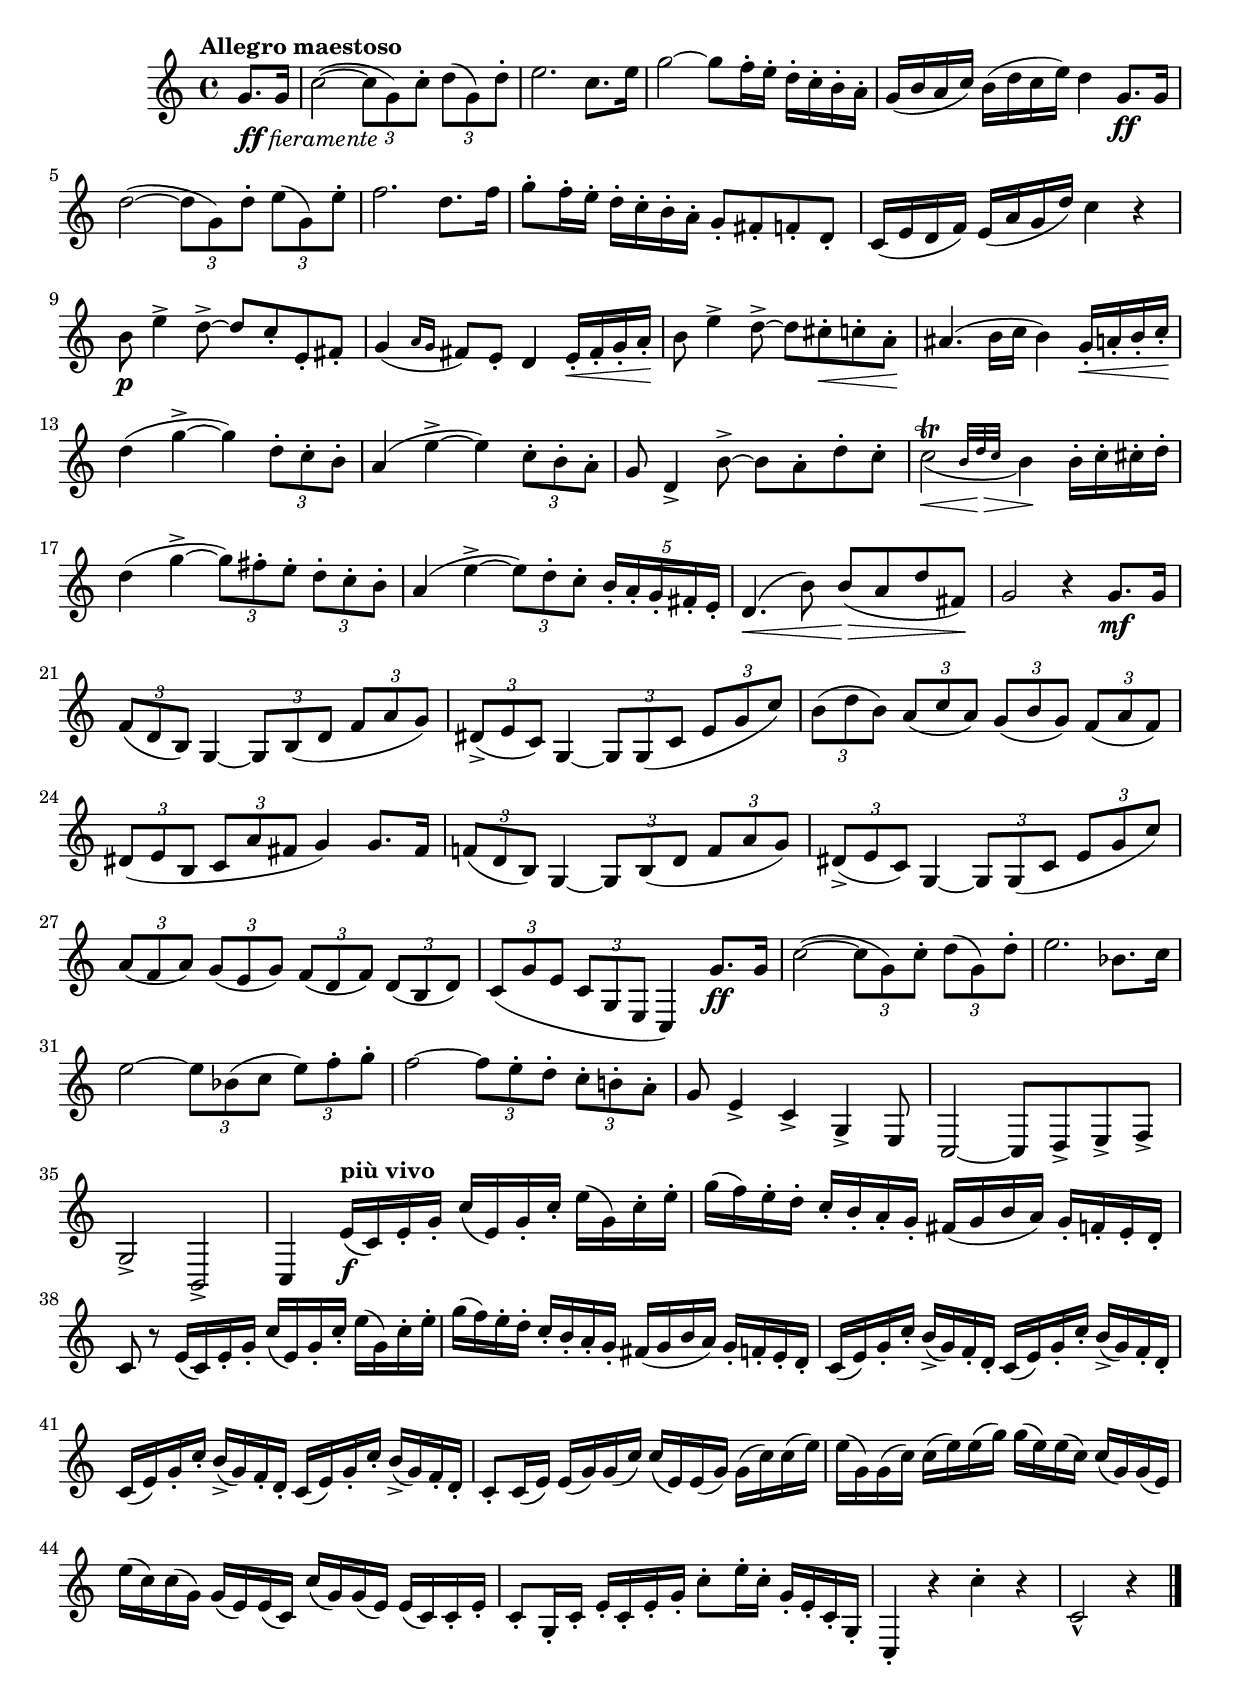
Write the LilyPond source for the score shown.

\version "2.22.0"

\include "settings.ily"

\relative {
  \language "english"

  \transposition f

  \tempo "Allegro maestoso"

  \key c \major
  \time 4/4

  \partial 4 { g'8. \tweak X-offset #(if preserve-line-breaks? -3.5 0) #(make-dynamic-script (markup #:dynamic "ff" #:normal-text (#:italic "fieramente"))) g16 } |
  c2~( \stemDown \tuplet 3/2 4 { 8 g) c-. d( g,) d'-. } \stemNeutral |
  e2. c8. e16 |
  g2~8 f16-. e-. d-. c-. b-. a-. |
  g16( b a c) b( d c e) d4 g,8. \ff g16 |
  d'2~( \tuplet 3/2 4 { 8 g,) d'-. e( g,) e'-. } |
  f2. d8. f16 |
  g8-. f16-. e-. d-. c-. b-. a-. g8-. f-sharp-. f-. d-. |
  c16( e d f) e( a g d') c4 r |

  b8 \p e4-> d8->~8 c-. e,-. f-sharp-. |
  g4( \grace { a16 g } f-sharp8) e-. d4 e16-. \< f-sharp-. g-. a-. \! |
  b8 e4-> d8->~8 c-sharp-. \< c-. a-. \! |
  a-sharp4.( b16 c b4) g16-. \< a-. b-. c-. \! |
  d4( g->~4) \tuplet 3/2 { d8-. c-. b-. } |
  a4( e'->~4) \tuplet 3/2 { c8-. b-. a-. } |
  g8 d4-> \once \stemDown b'8->~8 a-. d-. c-. |
  \afterGrace { c2\trill_( \< } { b32 d \> c } b4) \! b16-. c-. c-sharp-. d-. |
  d4( g->~ \tuplet 3/2 4 { 8) f-sharp-. e-. d-. c-. b-. } |
  a4( e'->~ \tuplet 3/2 { 8) d-. c-. } \tuplet 5/4 { b16-. a-. g-. f-sharp-. e-. } |
  d4.( \< b'8) b( \> a d f-sharp,) \! |
  g2 r4 g8. \mf g16 |

  \tuplet 3/2 { f8( d b) } g4~ \tuplet 3/2 4 { 8 b( d f a g) } |
  \tuplet 3/2 { d-sharp8->( e c) } g4~ \tuplet 3/2 4 { 8 g( c e g c) } |
  \tuplet 3/2 4 { b8( d b) a( c a) g( b g) f( a f) } |
  \tuplet 3/2 4 { d-sharp8( e b c a' f-sharp } g4) g8. f-sharp16 |
  \tuplet 3/2 { f!8( d b) } g4~ \tuplet 3/2 4 { 8 b( d f a g) } |
  \tuplet 3/2 { d-sharp8->( e c) } g4~ \tuplet 3/2 4 { 8 g( c e g c) } |
  \tuplet 3/2 4 { a8( f a) g( e g) f( d f) d( b d) } |
  \tuplet 3/2 4 { c8( g' e c g e } c4) g''8. \ff g16 |

  c2~( \stemDown \tuplet 3/2 4 { 8 g) c-. d( g,) d'-. } \stemNeutral |
  e2. b-flat8. c16 |
  e2~ \tuplet 3/2 4 { 8 b-flat( c e) f-. g-. } |
  f2~ \tuplet 3/2 4 { 8 e-. d-. c-. b!-. a-. } |
  g8 e4-> c-> g-> e8 |
  c2~8 d-> e-> f-> |
  g2-> #(if (string=? bass-clef-name "bass^8") #{ \clef \bass-clef-name #}) b,-> |

  c4 #(if (string=? bass-clef-name "bass^8") #{ \clef "treble" #}) \tempo "più vivo" e'16( \f c) e-. g-. c( e,) g-. c-. e( g,) c-. e-. |
  g16( f) e-. d-. c-. b-. a-. g-. f-sharp( g b a) g-. f-. e-. d-. |
  c8 r e16( c) e-. g-. c( e,) g-. c-. e( g,) c-. e-. |
  g16( f) e-. d-. c-. b-. a-. g-. f-sharp( g b a) g-. f-. e-. d-. |
  \repeat unfold 4 { c16( e) g-. c-. b->( g) f-. d-. } |
  c8-. c16( e) e( g) g( c) c( e,) e( g) g( c) c( e) |
  e16( g,) g( c) c( e) e( g) g( e) e( c) c( g) g( e) |
  e'( c) c( g) g( e) e( c) c'( g) g( e) e( c) c-. e-. |
  c8-. g16-. c-. e-. c-. e-. g-. c8-. e16-. c-. g-. e-. c-. g-. |
  c,4-. r c''-. r |
  \partial 2. { c,2-^ r4 } | \bar "|."
}
